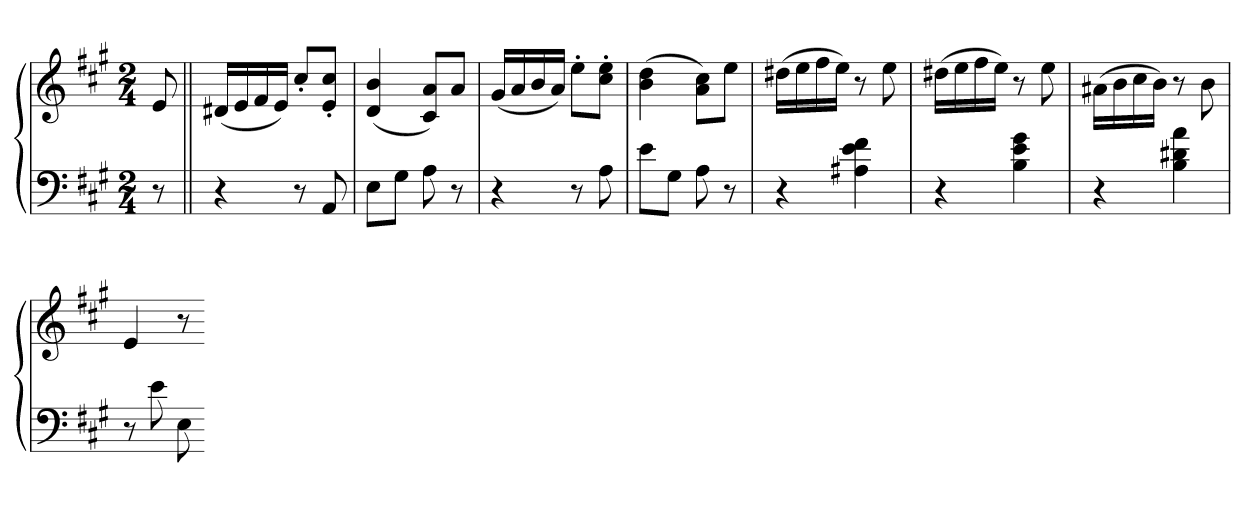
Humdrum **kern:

**kern	**kern
*part1	*part1
*staff2	*staff1
*clefF4	*clefG2
*k[f#c#g#]	*k[f#c#g#]
*A:	*A:
*M2/4	*M2/4
=	=
8r	8e
=||	=||
4r	(16d#XLL
.	16e
.	16f#
.	16eJJ)
8r	8cc#'L
8AA	8e' 8cc#'J
=	=
8EL	(4d 4b
8G#J	.
8A	8c# 8aL)
8r	8aJ
=	=
4r	(16g#LL
.	16a
.	16b
.	16aJJ)
8r	8ee'L
8A	8cc#' 8ee'J
=	=
8eL	(4b 4dd
8G#J	.
8A	8a 8cc#L)
8r	8eeJ
=	=
4r	(16dd#XLL
.	16ee
.	16ff#
.	16eeJJ)
4A#X 4e 4f#	8r
.	8ee
=	=
4r	(16dd#XLL
.	16ee
.	16ff#
.	16eeJJ)
4B 4e 4g#	8r
.	8ee
=	=
4r	(16a#XLL
.	16b
.	16cc#
.	16bJJ)
4B 4d#X 4a	8r
.	8b
=	=
8r	4e
8e	.
8E	8r
=-	=-
*-	*-
